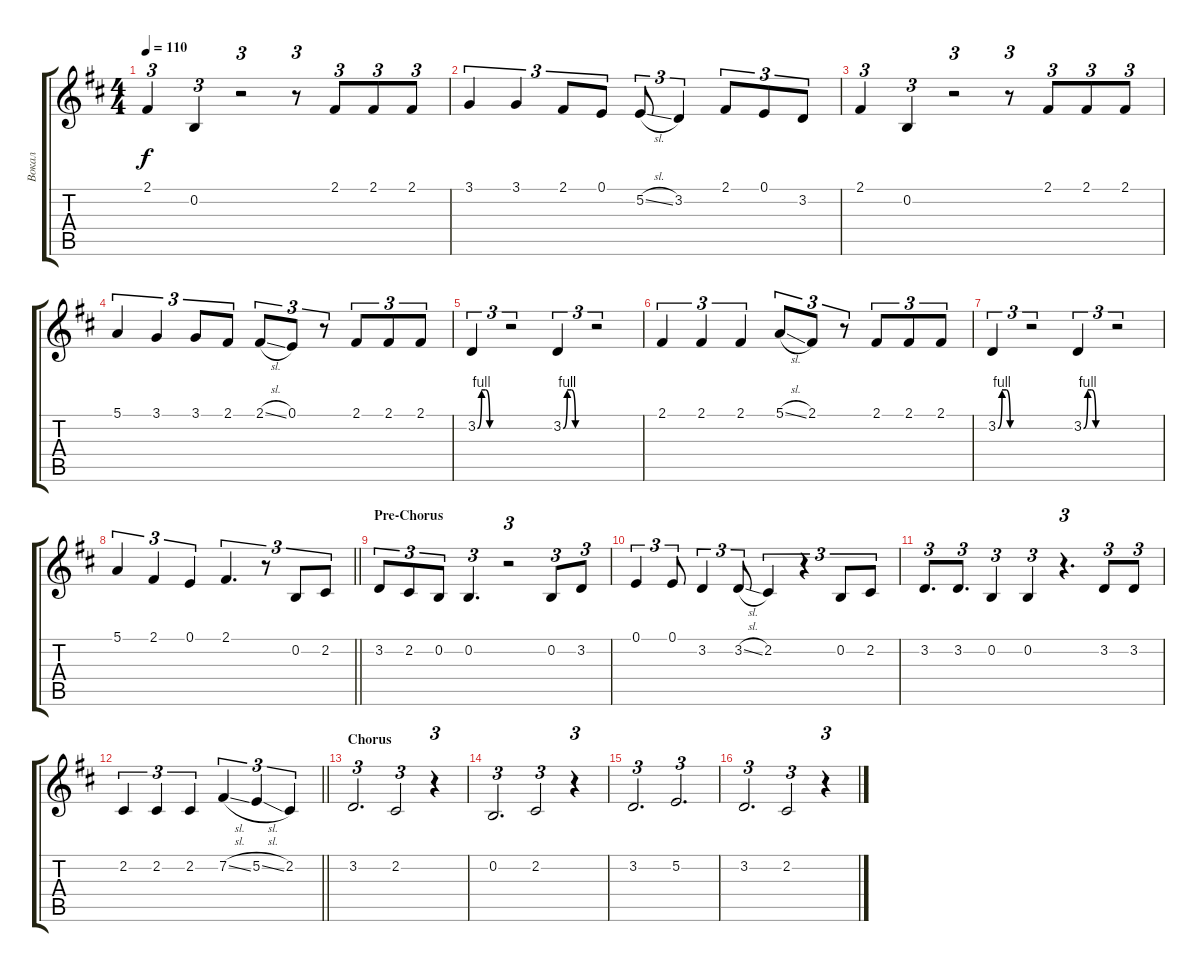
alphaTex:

\track ("Вокал" "Вокал") {instrument fx7echoes}
\staff {score tabs}
\tuning (E4 B3 G3 D3 A2 E2) {hide}
\ts (4 4)
\tempo 110
\clef g2
\ks bminor
2.1.4{tu (3 2) dy f} 0.2.4{tu (3 2)} r.2{tu (3 2)} r.8{tu (3 2)} 2.1.8{tu (3 2)} 2.1.8{tu (3 2)} 2.1.8{tu (3 2)} |
3.1.4{tu (3 2)} 3.1.4{tu (3 2)} 2.1.8{tu (3 2)} 0.1.8{tu (3 2)} 5.2{sl}.8{tu (3 2)} 3.2.4{tu (3 2)} 2.1.8{tu (3 2)} 0.1.8{tu (3 2)} 3.2.8{tu (3 2)} |
2.1.4{tu (3 2)} 0.2.4{tu (3 2)} r.2{tu (3 2)} r.8{tu (3 2)} 2.1.8{tu (3 2)} 2.1.8{tu (3 2)} 2.1.8{tu (3 2)} |
5.1.4{tu (3 2)} 3.1.4{tu (3 2)} 3.1.8{tu (3 2)} 2.1.8{tu (3 2)} 2.1{sl}.8{tu (3 2)} 0.1.8{tu (3 2)} r.8{tu (3 2)} 2.1.8{tu (3 2)} 2.1.8{tu (3 2)} 2.1.8{tu (3 2)} |
3.2{be (custom 0 0 10 4 20 4 30 0 60 0)}.4{tu (3 2)} r.2{tu (3 2)} 3.2{be (custom 0 0 10 4 20 4 30 0 60 0)}.4{tu (3 2)} r.2{tu (3 2)} |
2.1.4{tu (3 2)} 2.1.4{tu (3 2)} 2.1.4{tu (3 2)} 5.1{sl}.8{tu (3 2)} 2.1.8{tu (3 2)} r.8{tu (3 2)} 2.1.8{tu (3 2)} 2.1.8{tu (3 2)} 2.1.8{tu (3 2)} |
3.2{be (custom 0 0 10 4 20 4 30 0 60 0)}.4{tu (3 2)} r.2{tu (3 2)} 3.2{be (custom 0 0 10 4 20 4 30 0 60 0)}.4{tu (3 2)} r.2{tu (3 2)} |
\barLineRight lightlight
5.1.4{tu (3 2)} 2.1.4{tu (3 2)} 0.1.4{tu (3 2)} 2.1.4{d tu (3 2)} r.8{tu (3 2)} 0.2.8{tu (3 2)} 2.2.8{tu (3 2)} |
\section ("" "Pre-Chorus")
3.2.8{tu (3 2)} 2.2.8{tu (3 2)} 0.2.8{tu (3 2)} 0.2.4{d tu (3 2)} r.2{tu (3 2)} 0.2.8{tu (3 2)} 3.2.8{tu (3 2)} |
0.1.4{tu (3 2)} 0.1.8{tu (3 2)} 3.2.4{tu (3 2)} 3.2{sl}.8{tu (3 2)} 2.2.4{tu (3 2)} r.4{tu (3 2)} 0.2.8{tu (3 2)} 2.2.8{tu (3 2)} |
3.2.8{d tu (3 2)} 3.2.8{d tu (3 2)} 0.2.4{tu (3 2)} 0.2.4{tu (3 2)} r.4{d tu (3 2)} 3.2.8{tu (3 2)} 3.2.8{tu (3 2)} |
\barLineRight lightlight
2.2.4{tu (3 2)} 2.2.4{tu (3 2)} 2.2.4{tu (3 2)} 7.2{sl}.4{tu (3 2)} 5.2{sl}.4{tu (3 2)} 2.2.4{tu (3 2)} |
\section ("" "Chorus")
3.2.2{d tu (3 2)} 2.2.2{tu (3 2)} r.4{tu (3 2)} |
0.2.2{d tu (3 2)} 2.2.2{tu (3 2)} r.4{tu (3 2)} |
3.2.2{d tu (3 2)} 5.2.2{d tu (3 2)} |
3.2.2{d tu (3 2)} 2.2.2{tu (3 2)} r.4{tu (3 2)}
